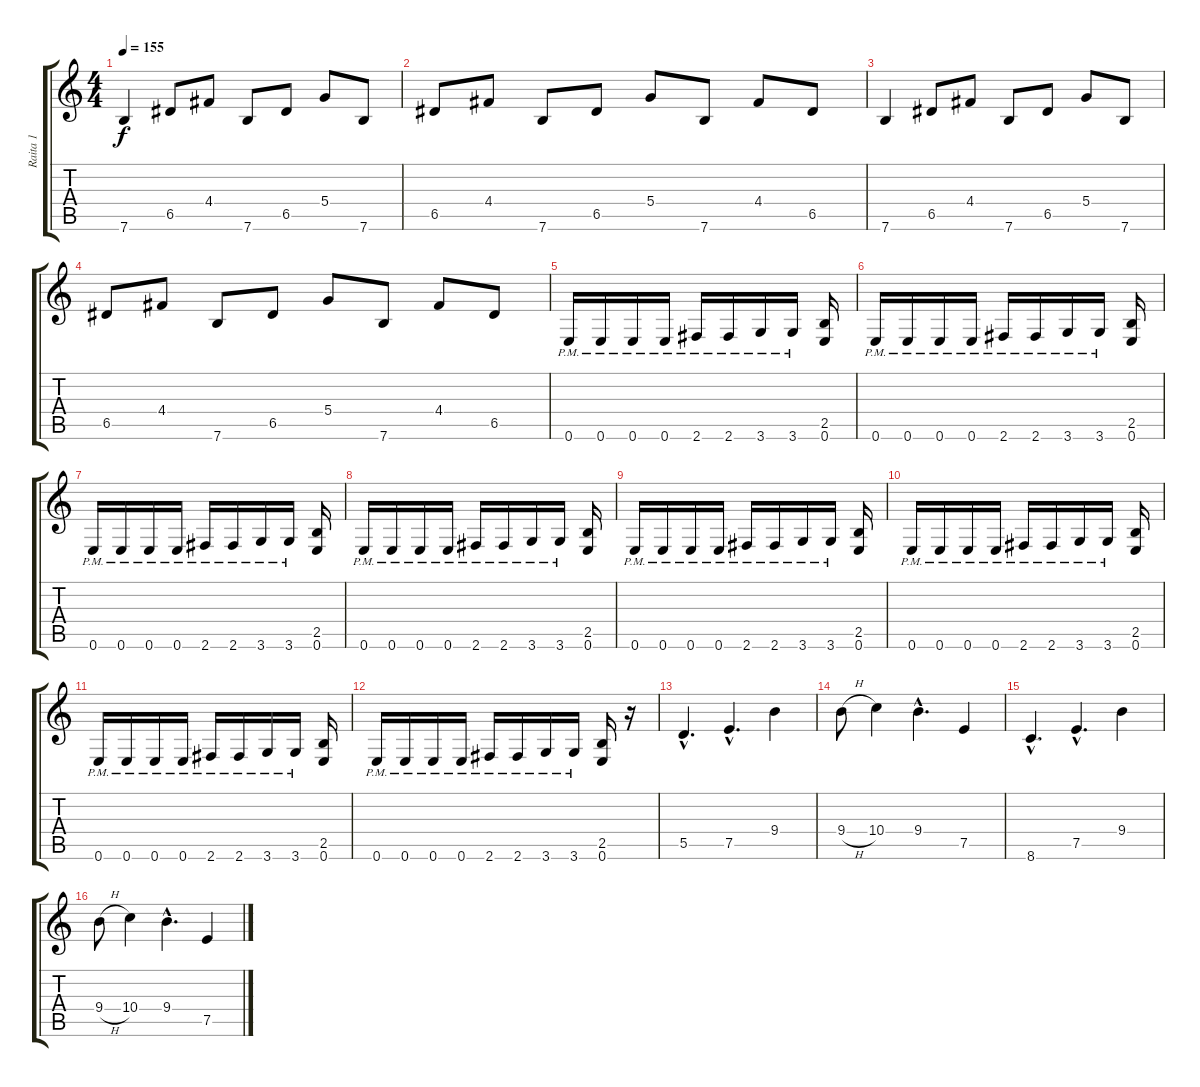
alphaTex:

\track ("Raita 1" "Raita 1") {instrument overdrivenguitar}
\staff {score tabs}
\tuning (E4 B3 G3 D3 A2 E2) {hide}
\ts (4 4)
\tempo 155
\clef g2
\ks c
7.6.4{dy f} 6.5.8 4.4.8 7.6.8 6.5.8 5.4.8 7.6.8 |
6.5.8 4.4.8 7.6.8 6.5.8 5.4.8 7.6.8 4.4.8 6.5.8 |
7.6.4 6.5.8 4.4.8 7.6.8 6.5.8 5.4.8 7.6.8 |
6.5.8 4.4.8 7.6.8 6.5.8 5.4.8 7.6.8 4.4.8 6.5.8 |
0.6{pm}.16 0.6{pm}.16 0.6{pm}.16 0.6{pm}.16 2.6{pm}.16 2.6{pm}.16 3.6{pm}.16 3.6{pm}.16 (2.5 0.6).16 |
0.6{pm}.16 0.6{pm}.16 0.6{pm}.16 0.6{pm}.16 2.6{pm}.16 2.6{pm}.16 3.6{pm}.16 3.6{pm}.16 (2.5 0.6).16 |
0.6{pm}.16 0.6{pm}.16 0.6{pm}.16 0.6{pm}.16 2.6{pm}.16 2.6{pm}.16 3.6{pm}.16 3.6{pm}.16 (2.5 0.6).16 |
0.6{pm}.16 0.6{pm}.16 0.6{pm}.16 0.6{pm}.16 2.6{pm}.16 2.6{pm}.16 3.6{pm}.16 3.6{pm}.16 (2.5 0.6).16 |
0.6{pm}.16 0.6{pm}.16 0.6{pm}.16 0.6{pm}.16 2.6{pm}.16 2.6{pm}.16 3.6{pm}.16 3.6{pm}.16 (2.5 0.6).16 |
0.6{pm}.16 0.6{pm}.16 0.6{pm}.16 0.6{pm}.16 2.6{pm}.16 2.6{pm}.16 3.6{pm}.16 3.6{pm}.16 (2.5 0.6).16 |
0.6{pm}.16 0.6{pm}.16 0.6{pm}.16 0.6{pm}.16 2.6{pm}.16 2.6{pm}.16 3.6{pm}.16 3.6{pm}.16 (2.5 0.6).16 |
0.6{pm}.16 0.6{pm}.16 0.6{pm}.16 0.6{pm}.16 2.6{pm}.16 2.6{pm}.16 3.6{pm}.16 3.6{pm}.16 (2.5 0.6).16 r.16{volume 15 instrument overdrivenguitar} |
5.5{hac}.4{d} 7.5{hac}.4{d} 9.4.4 |
9.4{h}.8 10.4.4 9.4{hac}.4{d} 7.5.4 |
8.6{hac}.4{d} 7.5{hac}.4{d} 9.4.4 |
9.4{h}.8 10.4.4 9.4{hac}.4{d} 7.5.4
